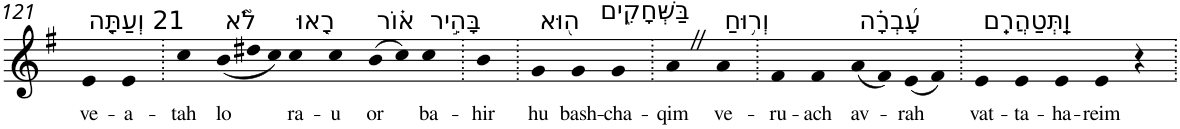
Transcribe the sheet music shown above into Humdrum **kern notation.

**kern	**text
*part1	*part1
*staff1	*staff1
*I"Piano	*
*I'Pno	*
!!LO:PB:g=z
*clefG2	*
*k[f#]	*
*G:	*
=121	=121
!LO:TX:a:t=21 וְעַתָּ֤ה	!
!	!LO:LY:b
4e	ve-
!	!LO:LY:b
4e	-a-
=122.	=122.
!	!LO:LY:b
4cc	-tah
!LO:TX:a:t=לֹ֘א	!
!	!LO:LY:b
(<12b	lo
12dd#X	.
12cc)	.
!LO:TX:a:t=רָ֤אוּ	!
!	!LO:LY:b
4cc	ra-
!	!LO:LY:b
4cc	-u
!LO:TX:a:t=א֗וֹר	!
!	!LO:LY:b
(8b	or
8cc)	.
!LO:TX:a:t=בָּהִ֣יר	!
!	!LO:LY:b
4cc	ba-
=123.	=123.
!	!LO:LY:b
4b	-hir
=124.	=124.
!LO:TX:a:t=ה֭וּא	!
!	!LO:LY:b
4g	hu
!LO:TX:a:t=בַּשְּׁחָקִ֑ים	!
!	!LO:LY:b
4g	bash-
!	!LO:LY:b
4g	-cha-
=125.	=125.
!	!LO:LY:b
4aZ	-qim
!LO:TX:a:t=וְר֥וּחַ	!
!	!LO:LY:b
4a	ve-
=126.	=126.
!	!LO:LY:b
4f#	-ru-
!	!LO:LY:b
4f#	-ach
!LO:TX:a:t=עָ֝בְרָ֗ה	!
!	!LO:LY:b
(8a	av-
8f#)	.
!	!LO:LY:b
(8e	-rah
8f#)	.
=127.	=127.
!LO:TX:a:t=וַֽתְּטַהֲרֵֽם	!
!	!LO:LY:b
4e	vat-
!	!LO:LY:b
4e	-ta-
!	!LO:LY:b
4e	-ha-
!	!LO:LY:b
4e	-reim
4r	.
=.	=.
*-	*-
